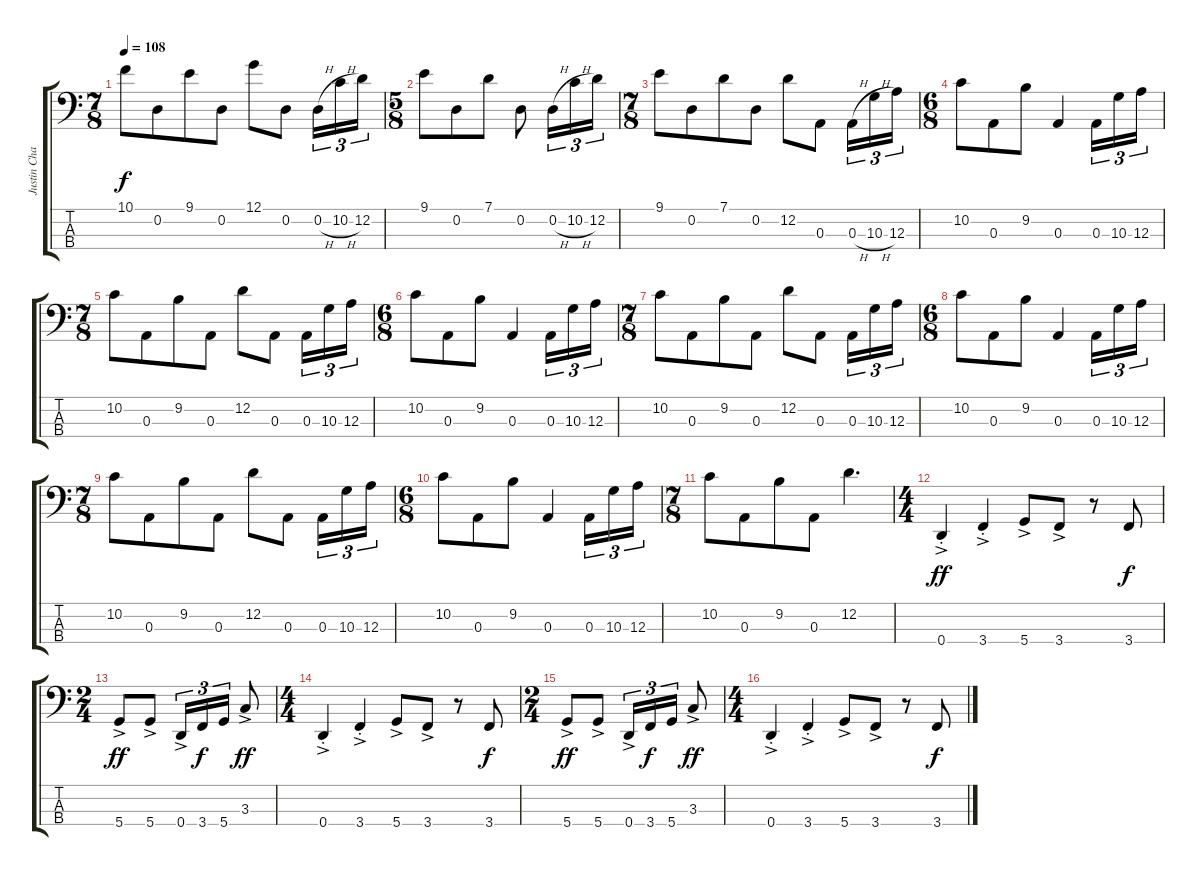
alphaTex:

\track ("Justin Chancellor" "Justin Cha") {instrument electricbasspick}
\staff {score tabs}
\tuning (G2 D2 A1 D1) {hide}
\ts (7 8)
\tempo 108
\clef f4
\ks c
10.1.8{dy f} 0.2.8 9.1.8 0.2.8 12.1.8 0.2.8 0.2{h}.16{tu (3 2)} 10.2{h}.16{tu (3 2)} 12.2.16{tu (3 2)} |
\ts (5 8)
9.1.8 0.2.8 7.1.8 0.2.8 0.2{h}.16{tu (3 2)} 10.2{h}.16{tu (3 2)} 12.2.16{tu (3 2)} |
\ts (7 8)
9.1.8 0.2.8 7.1.8 0.2.8 12.2.8 0.3.8 0.3{h}.16{tu (3 2)} 10.3{h}.16{tu (3 2)} 12.3.16{tu (3 2)} |
\ts (6 8)
10.2.8 0.3.8 9.2.8 0.3.4 0.3.16{tu (3 2)} 10.3.16{tu (3 2)} 12.3.16{tu (3 2)} |
\ts (7 8)
10.2.8 0.3.8 9.2.8 0.3.8 12.2.8 0.3.8 0.3.16{tu (3 2)} 10.3.16{tu (3 2)} 12.3.16{tu (3 2)} |
\ts (6 8)
10.2.8 0.3.8 9.2.8 0.3.4 0.3.16{tu (3 2)} 10.3.16{tu (3 2)} 12.3.16{tu (3 2)} |
\ts (7 8)
10.2.8 0.3.8 9.2.8 0.3.8 12.2.8 0.3.8 0.3.16{tu (3 2)} 10.3.16{tu (3 2)} 12.3.16{tu (3 2)} |
\ts (6 8)
10.2.8 0.3.8 9.2.8 0.3.4 0.3.16{tu (3 2)} 10.3.16{tu (3 2)} 12.3.16{tu (3 2)} |
\ts (7 8)
10.2.8 0.3.8 9.2.8 0.3.8 12.2.8 0.3.8 0.3.16{tu (3 2)} 10.3.16{tu (3 2)} 12.3.16{tu (3 2)} |
\ts (6 8)
10.2.8 0.3.8 9.2.8 0.3.4 0.3.16{tu (3 2)} 10.3.16{tu (3 2)} 12.3.16{tu (3 2)} |
\ts (7 8)
10.2.8 0.3.8 9.2.8 0.3.8 12.2.4{d} |
\ts (4 4)
0.4{ac st}.4{dy ff} 3.4{ac st}.4 5.4{ac}.8 3.4{ac}.8 r.8 3.4.8{dy f} |
\ts (2 4)
5.4{ac}.8{dy ff} 5.4{ac}.8 0.4{ac}.16{tu (3 2)} 3.4.16{tu (3 2) dy f} 5.4.16{tu (3 2)} 3.3{ac}.8{dy ff} |
\ts (4 4)
0.4{ac st}.4 3.4{ac st}.4 5.4{ac}.8 3.4{ac}.8 r.8 3.4.8{dy f} |
\ts (2 4)
5.4{ac}.8{dy ff} 5.4{ac}.8 0.4{ac}.16{tu (3 2)} 3.4.16{tu (3 2) dy f} 5.4.16{tu (3 2)} 3.3{ac}.8{dy ff} |
\ts (4 4)
0.4{ac st}.4 3.4{ac st}.4 5.4{ac}.8 3.4{ac}.8 r.8 3.4.8{dy f}
